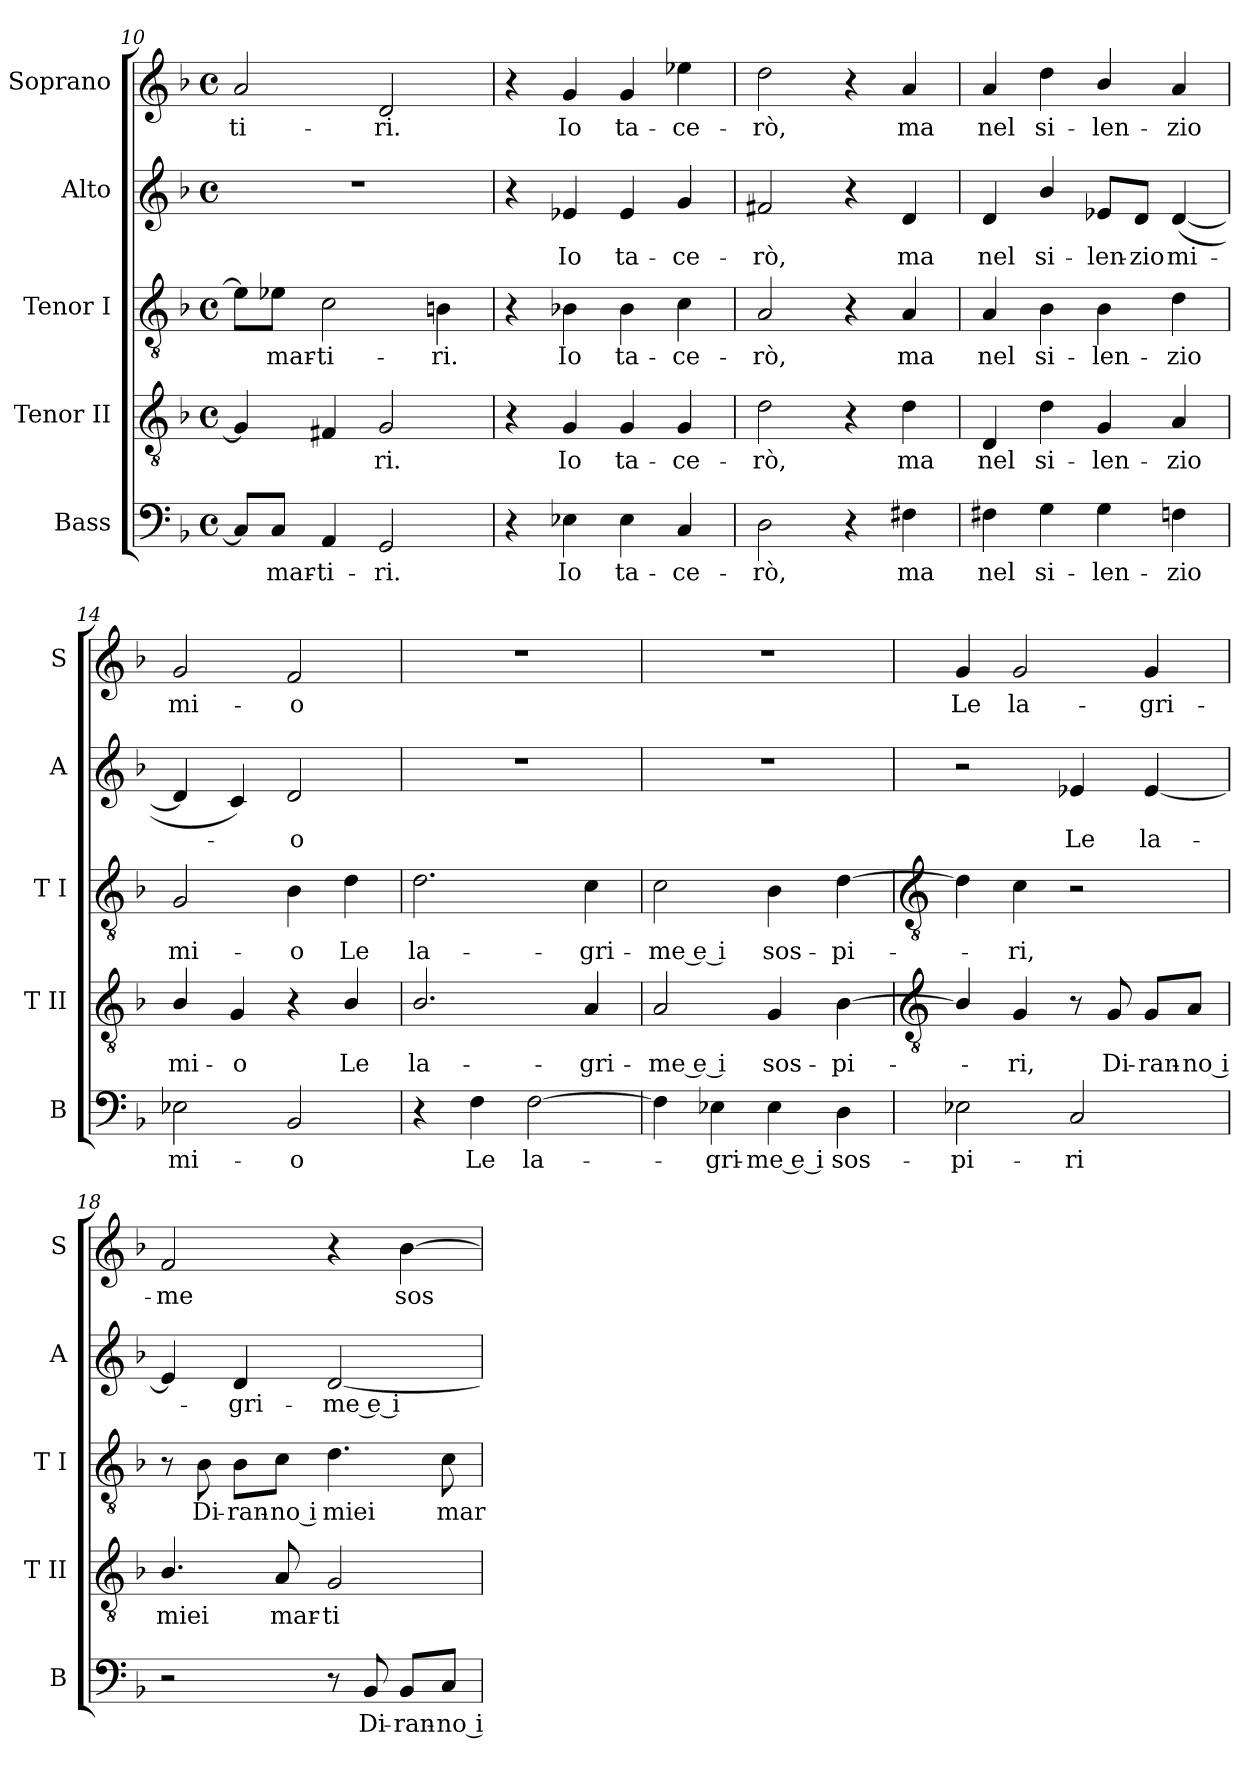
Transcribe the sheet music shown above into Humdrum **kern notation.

**kern	**text	**kern	**text	**kern	**text	**kern	**text	**kern	**text
*part5	*part5	*part4	*part4	*part3	*part3	*part2	*part2	*part1	*part1
*staff5	*staff5	*staff4	*staff4	*staff3	*staff3	*staff2	*staff2	*staff1	*staff1
*I"Bass	*	*I"Tenor II	*	*I"Tenor I	*	*I"Alto	*	*I"Soprano	*
*I'B	*	*I'T II	*	*I'T I	*	*I'A	*	*I'S	*
!!LO:LB:g=z
*clefF4	*	*clefGv2	*	*clefGv2	*	*clefG2	*	*clefG2	*
*k[b-]	*	*k[b-]	*	*k[b-]	*	*k[b-]	*	*k[b-]	*
*F:	*	*F:	*	*F:	*	*F:	*	*F:	*
*M4/4	*	*M4/4	*	*M4/4	*	*M4/4	*	*M4/4	*
*met(c)	*	*met(c)	*	*met(c)	*	*met(c)	*	*met(c)	*
=10	=10	=10	=10	=10	=10	=10	=10	=10	=10
!	!	!	!	!	!	!	!	!	!LO:LY:b
8C/L]	.	4G]	.	8e-\L]	.	1r	.	2a	-ti-
!	!LO:LY:b	!	!	!	!LO:LY:b	!	!	!	!
8C/J	mar-	.	.	8e-\J	mar-	.	.	.	.
!	!LO:LY:b	!	!	!	!LO:LY:b	!	!	!	!
4AA	-ti-	4F#X	.	2c	-ti-	.	.	.	.
!	!LO:LY:b	!	!LO:LY:b	!	!	!	!	!	!LO:LY:b
2GG	-ri.	2G	ri.	.	.	.	.	2d	-ri.
!	!	!	!	!	!LO:LY:b	!	!	!	!
.	.	.	.	4Bn	-ri.	.	.	.	.
=11	=11	=11	=11	=11	=11	=11	=11	=11	=11
4r	.	4r	.	4r	.	4r	.	4r	.
!	!LO:LY:b	!	!LO:LY:b	!	!LO:LY:b	!	!LO:LY:b	!	!LO:LY:b
4E-X	Io	4G	Io	4B-X	Io	4e-X	Io	4g	Io
!	!LO:LY:b	!	!LO:LY:b	!	!LO:LY:b	!	!LO:LY:b	!	!LO:LY:b
4E-	ta-	4G	ta-	4B-	ta-	4e-	ta-	4g	ta-
!	!LO:LY:b	!	!LO:LY:b	!	!LO:LY:b	!	!LO:LY:b	!	!LO:LY:b
4C	-ce-	4G	-ce-	4c	-ce-	4g	-ce-	4ee-X	-ce-
=12	=12	=12	=12	=12	=12	=12	=12	=12	=12
!	!LO:LY:b	!	!LO:LY:b	!	!LO:LY:b	!	!LO:LY:b	!	!LO:LY:b
2D	-rò,	2d	-rò,	2A	-rò,	2f#X	-rò,	2dd	-rò,
4r	.	4r	.	4r	.	4r	.	4r	.
!	!LO:LY:b	!	!LO:LY:b	!	!LO:LY:b	!	!LO:LY:b	!	!LO:LY:b
4F#X	ma	4d	ma	4A	ma	4d	ma	4a	ma
=13	=13	=13	=13	=13	=13	=13	=13	=13	=13
!	!LO:LY:b	!	!LO:LY:b	!	!LO:LY:b	!	!LO:LY:b	!	!LO:LY:b
4F#X	nel	4D	nel	4A	nel	4d	nel	4a	nel
!	!LO:LY:b	!	!LO:LY:b	!	!LO:LY:b	!	!LO:LY:b	!	!LO:LY:b
4G	si-	4d	si-	4B-	si-	4b-/	si-	4dd	si-
!	!LO:LY:b	!	!LO:LY:b	!	!LO:LY:b	!	!LO:LY:b	!	!LO:LY:b
4G	-len-	4G	-len-	4B-	-len-	8e-X/L	-len-	4b-/	-len-
!	!	!	!	!	!	!	!LO:LY:b	!	!
.	.	.	.	.	.	8d/J	-zio	.	.
!	!LO:LY:b	!	!LO:LY:b	!	!LO:LY:b	!	!LO:LY:b	!	!LO:LY:b
4Fn	-zio	4A	-zio	4d	-zio	(<[4d	mi-	4a	-zio
=14	=14	=14	=14	=14	=14	=14	=14	=14	=14
!	!LO:LY:b	!	!LO:LY:b	!	!LO:LY:b	!	!	!	!LO:LY:b
2E-X	mi-	4B-/	mi-	2G	mi-	4d]	.	2g	mi-
!	!	!	!LO:LY:b	!	!	!	!	!	!
.	.	4G	-o	.	.	4c)	.	.	.
!	!LO:LY:b	!	!	!	!LO:LY:b	!	!LO:LY:b	!	!LO:LY:b
2BB-	-o	4r	.	4B-	-o	2d	o	2f	-o
!	!	!	!LO:LY:b	!	!LO:LY:b	!	!	!	!
.	.	4B-/	Le	4d	Le	.	.	.	.
=15	=15	=15	=15	=15	=15	=15	=15	=15	=15
!	!	!	!LO:LY:b	!	!LO:LY:b	!	!	!	!
4r	.	2.B-/	la-	2.d	la-	1r	.	1r	.
!	!LO:LY:b	!	!	!	!	!	!	!	!
4F	Le	.	.	.	.	.	.	.	.
!	!LO:LY:b	!	!	!	!	!	!	!	!
[2F	la-	.	.	.	.	.	.	.	.
!	!	!	!LO:LY:b	!	!LO:LY:b	!	!	!	!
.	.	4A	-gri-	4c	-gri-	.	.	.	.
=16	=16	=16	=16	=16	=16	=16	=16	=16	=16
!	!	!	!LO:LY:b	!	!LO:LY:b	!	!	!	!
4F]	.	2A	-me e i	2c	-me e i	1r	.	1r	.
!	!LO:LY:b	!	!	!	!	!	!	!	!
4E-X	gri-	.	.	.	.	.	.	.	.
!	!LO:LY:b	!	!LO:LY:b	!	!LO:LY:b	!	!	!	!
4E-	-me e i	4G	sos-	4B-	sos-	.	.	.	.
!	!LO:LY:b	!	!LO:LY:b	!	!LO:LY:b	!	!	!	!
4D	sos-	[4B-	-pi-	[4d	-pi-	.	.	.	.
!!LO:LB:g=z
=17	=17	=17	=17	=17	=17	=17	=17	=17	=17
*	*	*clefGv2	*	*clefGv2	*	*	*	*	*
!	!LO:LY:b	!	!	!	!	!	!	!	!LO:LY:b
2E-X	-pi-	4B-/]	.	4d]	.	2r	.	4g	Le
!	!	!	!LO:LY:b	!	!LO:LY:b	!	!	!	!LO:LY:b
.	.	4G	ri,	4c	ri,	.	.	2g	la-
!	!LO:LY:b	!	!	!	!	!	!LO:LY:b	!	!
2C	-ri	8r	.	2r	.	4e-X	Le	.	.
!	!	!	!LO:LY:b	!	!	!	!	!	!
.	.	8G	Di-	.	.	.	.	.	.
!	!	!	!LO:LY:b	!	!	!	!LO:LY:b	!	!LO:LY:b
.	.	8G/L	-ran-	.	.	[4e-	la-	4g	-gri-
!	!	!	!LO:LY:b	!	!	!	!	!	!
.	.	8A/J	-no i	.	.	.	.	.	.
=18	=18	=18	=18	=18	=18	=18	=18	=18	=18
!	!	!	!LO:LY:b	!	!	!	!	!	!LO:LY:b
2r	.	4.B-/	miei	8r	.	4e-]	.	2f	-me
!	!	!	!	!	!LO:LY:b	!	!	!	!
.	.	.	.	8B-	Di-	.	.	.	.
!	!	!	!	!	!LO:LY:b	!	!LO:LY:b	!	!
.	.	.	.	8B-\L	-ran-	4d	gri-	.	.
!	!	!	!LO:LY:b	!	!LO:LY:b	!	!	!	!
.	.	8A	mar-	8c\J	-no i	.	.	.	.
!	!	!	!LO:LY:b	!	!LO:LY:b	!	!LO:LY:b	!	!
8r	.	2G	-ti-	4.d	miei	[2d	-me e i	4r	.
!	!LO:LY:b	!	!	!	!	!	!	!	!
8BB-	Di-	.	.	.	.	.	.	.	.
!	!LO:LY:b	!	!	!	!	!	!	!	!LO:LY:b
8BB-/L	-ran-	.	.	.	.	.	.	[4b-	sos-
!	!LO:LY:b	!	!	!	!LO:LY:b	!	!	!	!
8C/J	-no i	.	.	8c	mar-	.	.	.	.
=	=	=	=	=	=	=	=	=	=
*-	*-	*-	*-	*-	*-	*-	*-	*-	*-
